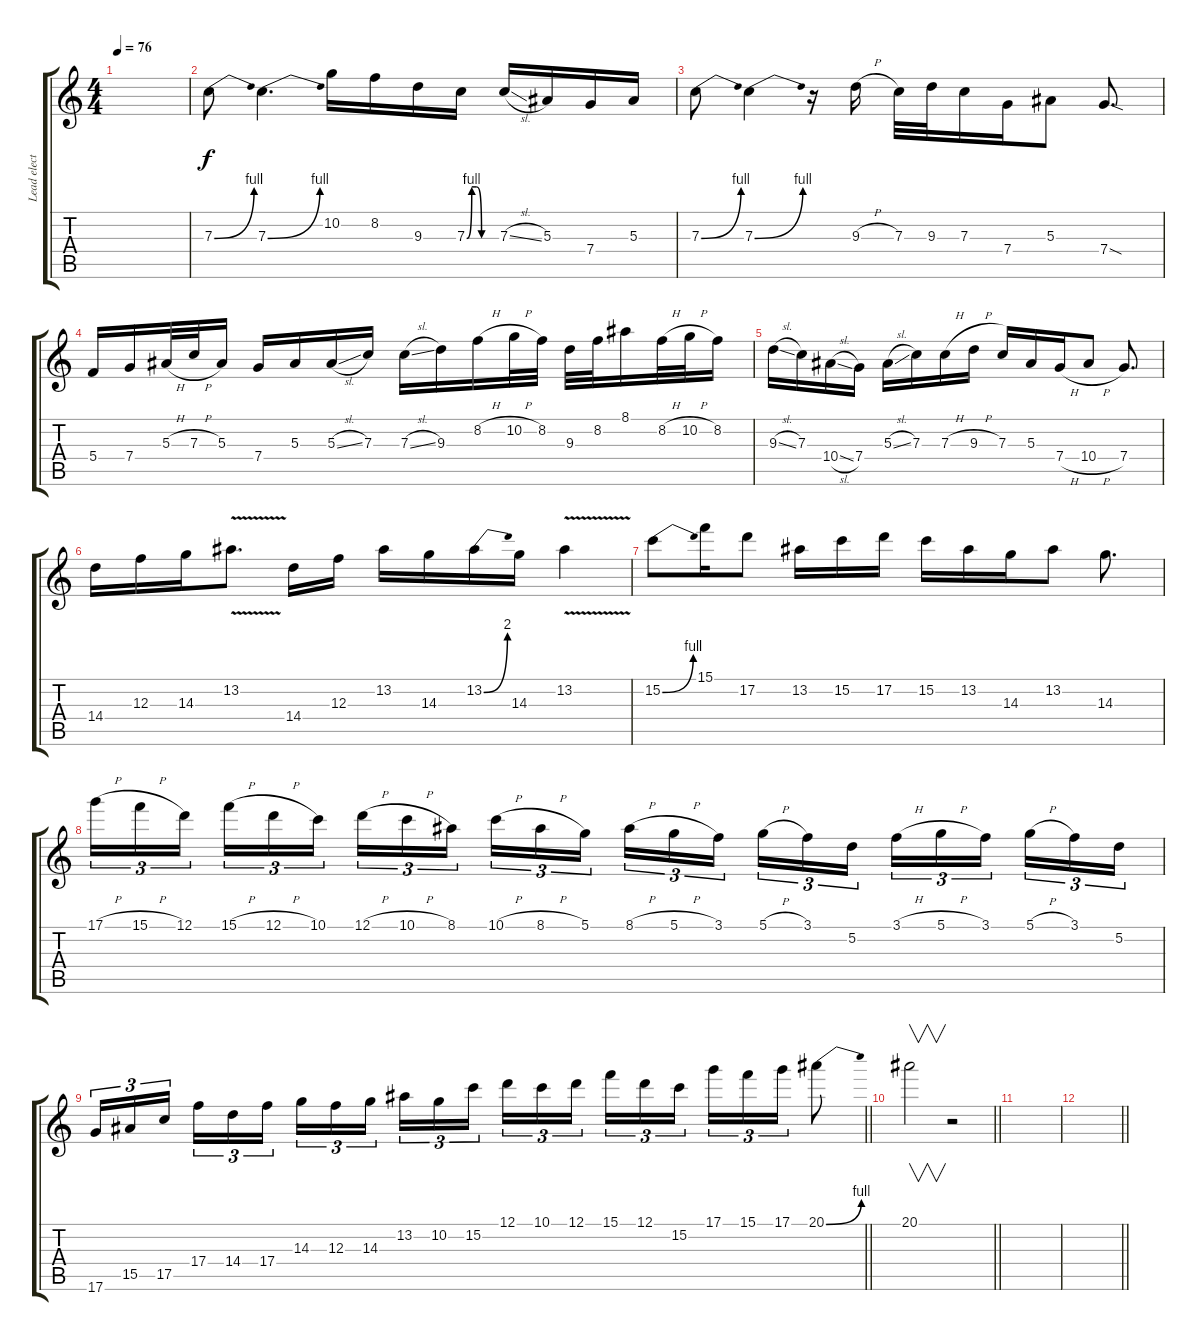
\track ("Lead elect." "Lead elect") {instrument overdrivenguitar}
\staff {score tabs}
\tuning (D4 A3 F3 C3 G2 D2) {hide}
\ts (4 4)
\tempo 76
\clef g2
\ks c
|
7.3{be (bend 0 0 60 4)}.8 7.3{be (bend 0 0 60 4)}.4{d} 10.2.16 8.2.16 9.3.16 7.3{be (custom 0 0 10 4 20 4 30 0 60 0)}.16 7.3{sl}.16 5.3.16 7.4.16 5.3.16 |
7.3{be (bend 0 0 60 4)}.8 7.3{be (bend 0 0 60 4)}.4 r.16 9.3{h}.16 7.3.32 9.3.32 7.3.16 7.4.16 5.3.8 7.4{sod}.8{d} |
5.4.16 7.4.16 5.3{h}.32 7.3{h}.32 5.3.16 7.4.16 5.3.16 5.3{sl}.16 7.3.16 7.3{sl}.16 9.3.16 8.2{h}.16 10.2{h}.32 8.2.32 9.3.32 8.2.32 8.1.16 8.2{h}.32 10.2{h}.32 8.2.16 |
9.3{sl}.16 7.3.16 10.4{sl}.16 7.4.16 5.3{sl}.16 7.3.16 7.3{h}.16 9.3{h}.16 7.3.16 5.3.16 7.4{h}.16 10.4{h}.8 7.4.8{d} |
14.4.16 12.3.16 14.3.16 13.2{v}.8{d} 14.4.16 12.3.16 13.2.16 14.3.16 13.2{be (bend 0 0 60 8)}.16 14.3.16 13.2{v}.4 |
15.2{be (bend 0 0 60 4)}.8 15.1.16 17.2.8 13.2.16 15.2.16 17.2.16 15.2.16 13.2.16 14.3.16 13.2.8 14.3.8{d} |
17.1{h}.16{tu (3 2)} 15.1{h}.16{tu (3 2)} 12.1.16{tu (3 2) beam splitsecondary} 15.1{h}.16{tu (3 2)} 12.1{h}.16{tu (3 2)} 10.1.16{tu (3 2)} 12.1{h}.16{tu (3 2)} 10.1{h}.16{tu (3 2)} 8.1.16{tu (3 2) beam splitsecondary} 10.1{h}.16{tu (3 2)} 8.1{h}.16{tu (3 2)} 5.1.16{tu (3 2)} 8.1{h}.16{tu (3 2)} 5.1{h}.16{tu (3 2)} 3.1.16{tu (3 2) beam splitsecondary} 5.1{h}.16{tu (3 2)} 3.1.16{tu (3 2)} 5.2.16{tu (3 2)} 3.1{h}.16{tu (3 2)} 5.1{h}.16{tu (3 2)} 3.1.16{tu (3 2) beam splitsecondary} 5.1{h}.16{tu (3 2)} 3.1.16{tu (3 2)} 5.2.16{tu (3 2)} |
\barLineRight lightlight
17.6.16{tu (3 2)} 15.5.16{tu (3 2)} 17.5.16{tu (3 2) beam splitsecondary} 17.4.16{tu (3 2)} 14.4.16{tu (3 2)} 17.4.16{tu (3 2)} 14.3.16{tu (3 2)} 12.3.16{tu (3 2)} 14.3.16{tu (3 2) beam splitsecondary} 13.2.16{tu (3 2)} 10.2.16{tu (3 2)} 15.2.16{tu (3 2)} 12.1.16{tu (3 2)} 10.1.16{tu (3 2)} 12.1.16{tu (3 2) beam splitsecondary} 15.1.16{tu (3 2)} 12.1.16{tu (3 2)} 15.2.16{tu (3 2)} 17.1.16{tu (3 2)} 15.1.16{tu (3 2)} 17.1.16{tu (3 2)} 20.1{be (bend 0 0 60 4)}.8 |
\barLineRight lightlight
20.1.2{v} r.2 |
|
\barLineRight lightlight
